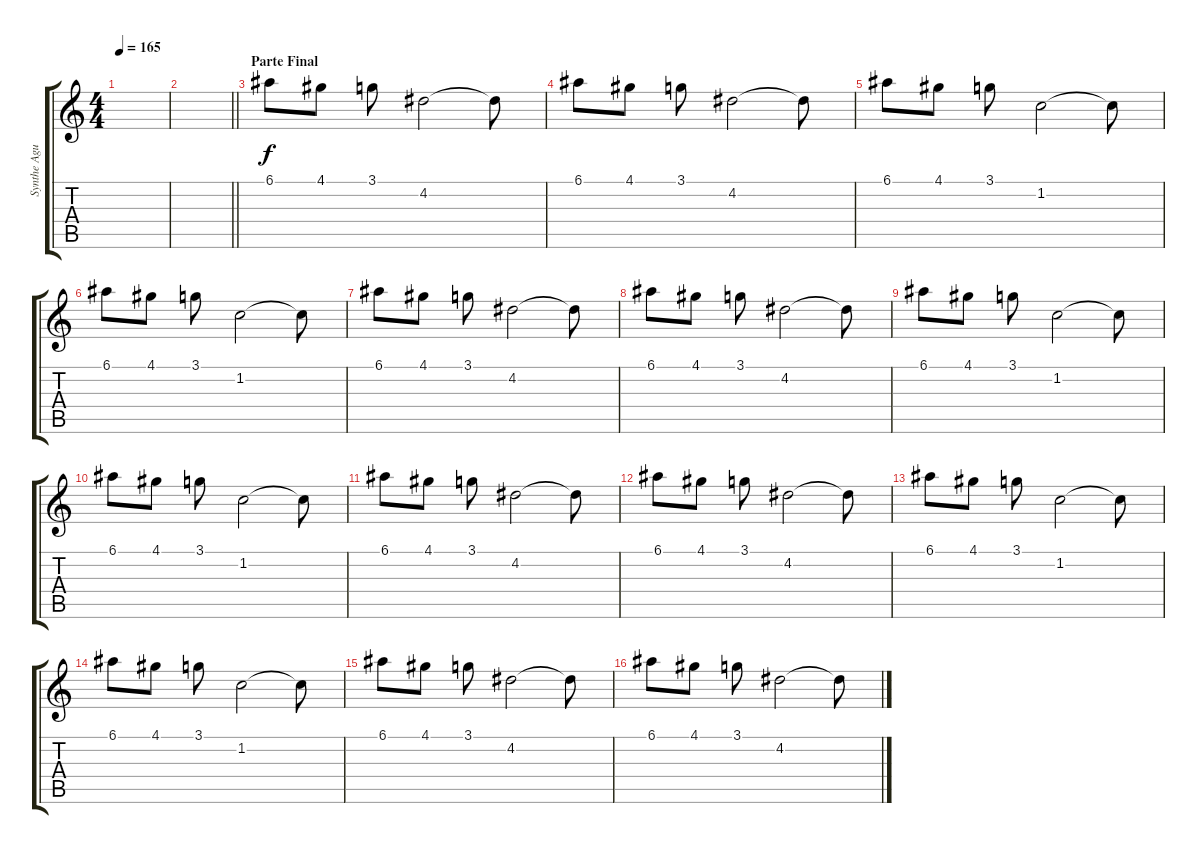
\track ("Synthe Agudo" "Synthe Agu") {instrument lead2sawtooth}
\staff {score tabs}
\tuning (E5 B4 G4 D4 A3 E3) {hide}
\ts (4 4)
\tempo 165
\clef g2
\ks c
|
\barLineRight lightlight
|
\section ("" "Parte Final")
6.1.8 4.1.8 3.1.8 4.2.2 4.2{t}.8 |
6.1.8 4.1.8 3.1.8 4.2.2 4.2{t}.8 |
6.1.8 4.1.8 3.1.8 1.2.2 1.2{t}.8 |
6.1.8 4.1.8 3.1.8 1.2.2 1.2{t}.8 |
6.1.8 4.1.8 3.1.8 4.2.2 4.2{t}.8 |
6.1.8 4.1.8 3.1.8 4.2.2 4.2{t}.8 |
6.1.8 4.1.8 3.1.8 1.2.2 1.2{t}.8 |
6.1.8 4.1.8 3.1.8 1.2.2 1.2{t}.8 |
6.1.8 4.1.8 3.1.8 4.2.2 4.2{t}.8 |
6.1.8 4.1.8 3.1.8 4.2.2 4.2{t}.8 |
6.1.8 4.1.8 3.1.8 1.2.2 1.2{t}.8 |
6.1.8 4.1.8 3.1.8 1.2.2 1.2{t}.8 |
6.1.8 4.1.8 3.1.8 4.2.2 4.2{t}.8 |
6.1.8 4.1.8 3.1.8 4.2.2 4.2{t}.8
